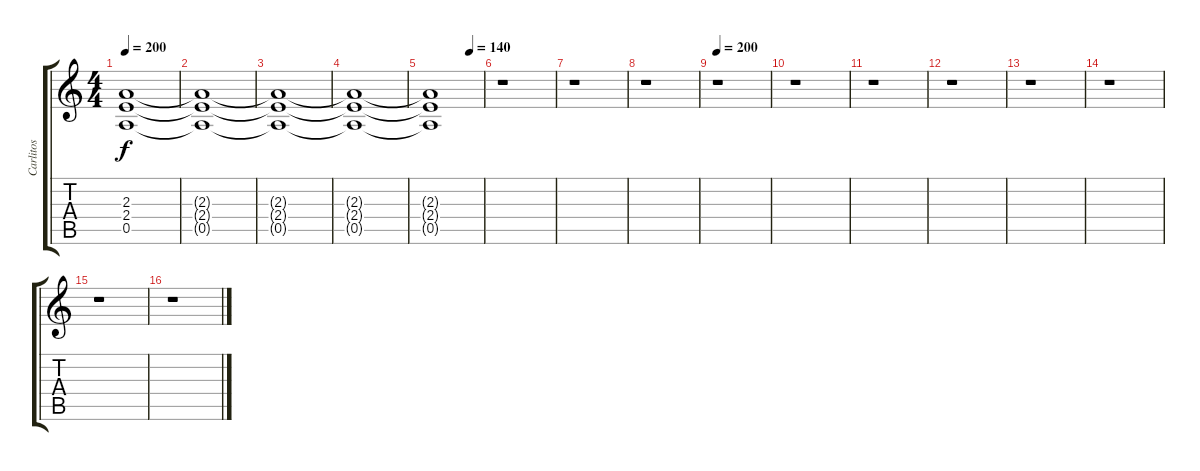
\track ("Carlitos" "Carlitos") {instrument distortionguitar}
\staff {score tabs}
\tuning (E4 B3 G3 D3 A2 E2) {hide}
\ts (4 4)
\tempo 200
\clef g2
\ks c
(2.3{t} 2.4{t} 0.5{t}).1{dy f} |
(2.3{t} 2.4{t} 0.5{t}).1 |
(2.3{t} 2.4{t} 0.5{t}).1 |
(2.3{t} 2.4{t} 0.5{t}).1 |
\tempo (140 0.75)
(2.3{t} 2.4{t} 0.5{t}).1 |
r.1 |
r.1 |
r.1 |
\tempo 200
r.1 |
r.1 |
r.1 |
r.1 |
r.1 |
r.1 |
r.1 |
r.1
